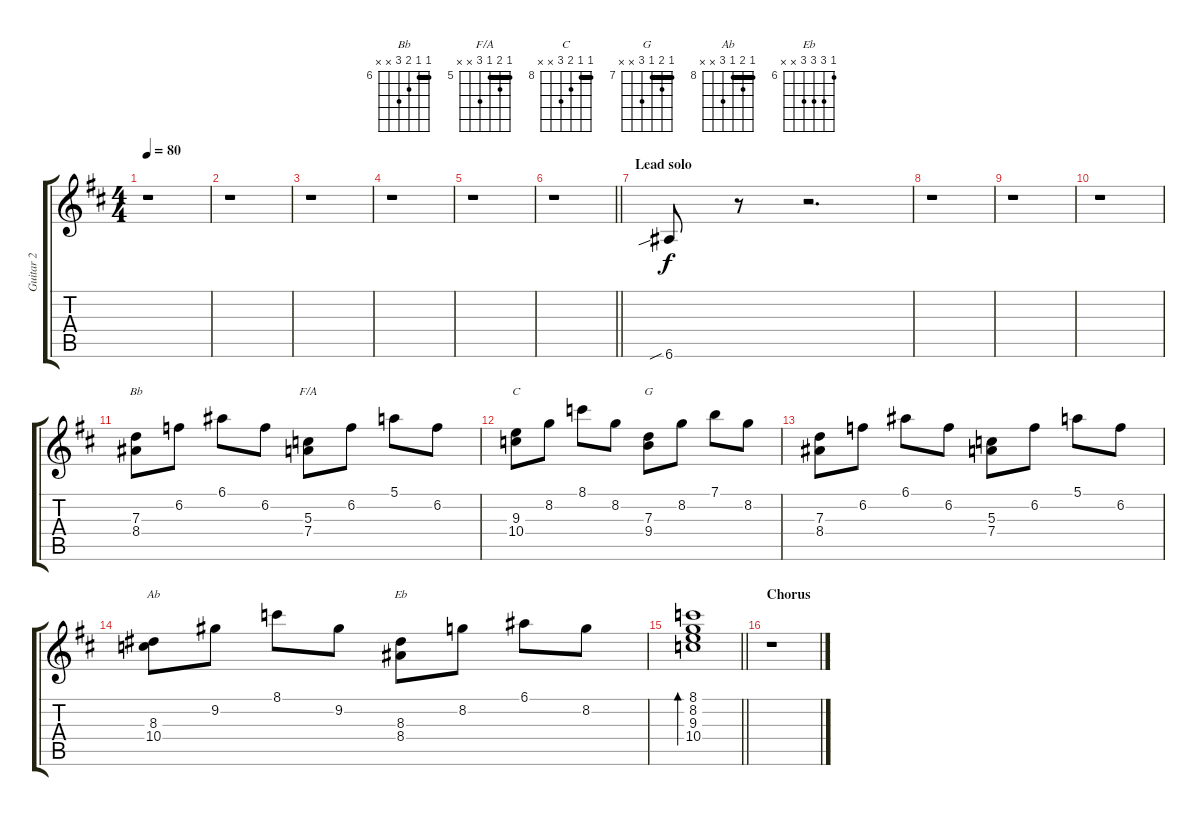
\track ("Guitar 2" "Guitar 2") {instrument overdrivenguitar}
\staff {score tabs}
\tuning (E4 B3 G3 D3 A2 E2) {hide}
\chord ("Bb" 6 6 7 8 x x) {firstfret 6 barre 6}
\chord ("F/A" 5 6 5 7 x x) {firstfret 5 barre 5}
\chord ("C" 8 8 9 10 x x) {firstfret 8 barre 8}
\chord ("G" 7 8 7 9 x x) {firstfret 7 barre 7}
\chord ("Ab" 8 9 8 10 x x) {firstfret 8 barre 8}
\chord ("Eb" 6 8 8 8 x x) {firstfret 6}
\ts (4 4)
\tempo 80
\clef g2
\ks d
r.1{dy f} |
r.1 |
r.1 |
r.1 |
r.1 |
\barLineRight lightlight
r.1 |
\section ("" "Lead solo")
6.6{sib}.8 r.8 r.2{d} |
r.1 |
r.1 |
r.1 |
(7.3 8.4).8{ch "Bb"} 6.2.8 6.1.8 6.2.8 (5.3 7.4).8{ch "F/A"} 6.2.8 5.1.8 6.2.8 |
(9.3 10.4).8{ch "C"} 8.2.8 8.1.8 8.2.8 (7.3 9.4).8{ch "G"} 8.2.8 7.1.8 8.2.8 |
(7.3 8.4).8 6.2.8 6.1.8 6.2.8 (5.3 7.4).8 6.2.8 5.1.8 6.2.8 |
(8.3 10.4).8{ch "Ab"} 9.2.8 8.1.8 9.2.8 (8.3 8.4).8{ch "Eb"} 8.2.8 6.1.8 8.2.8 |
\barLineRight lightlight
(8.1 8.2 9.3 10.4).1{bd 30} |
\section ("" "Chorus")
r.1
